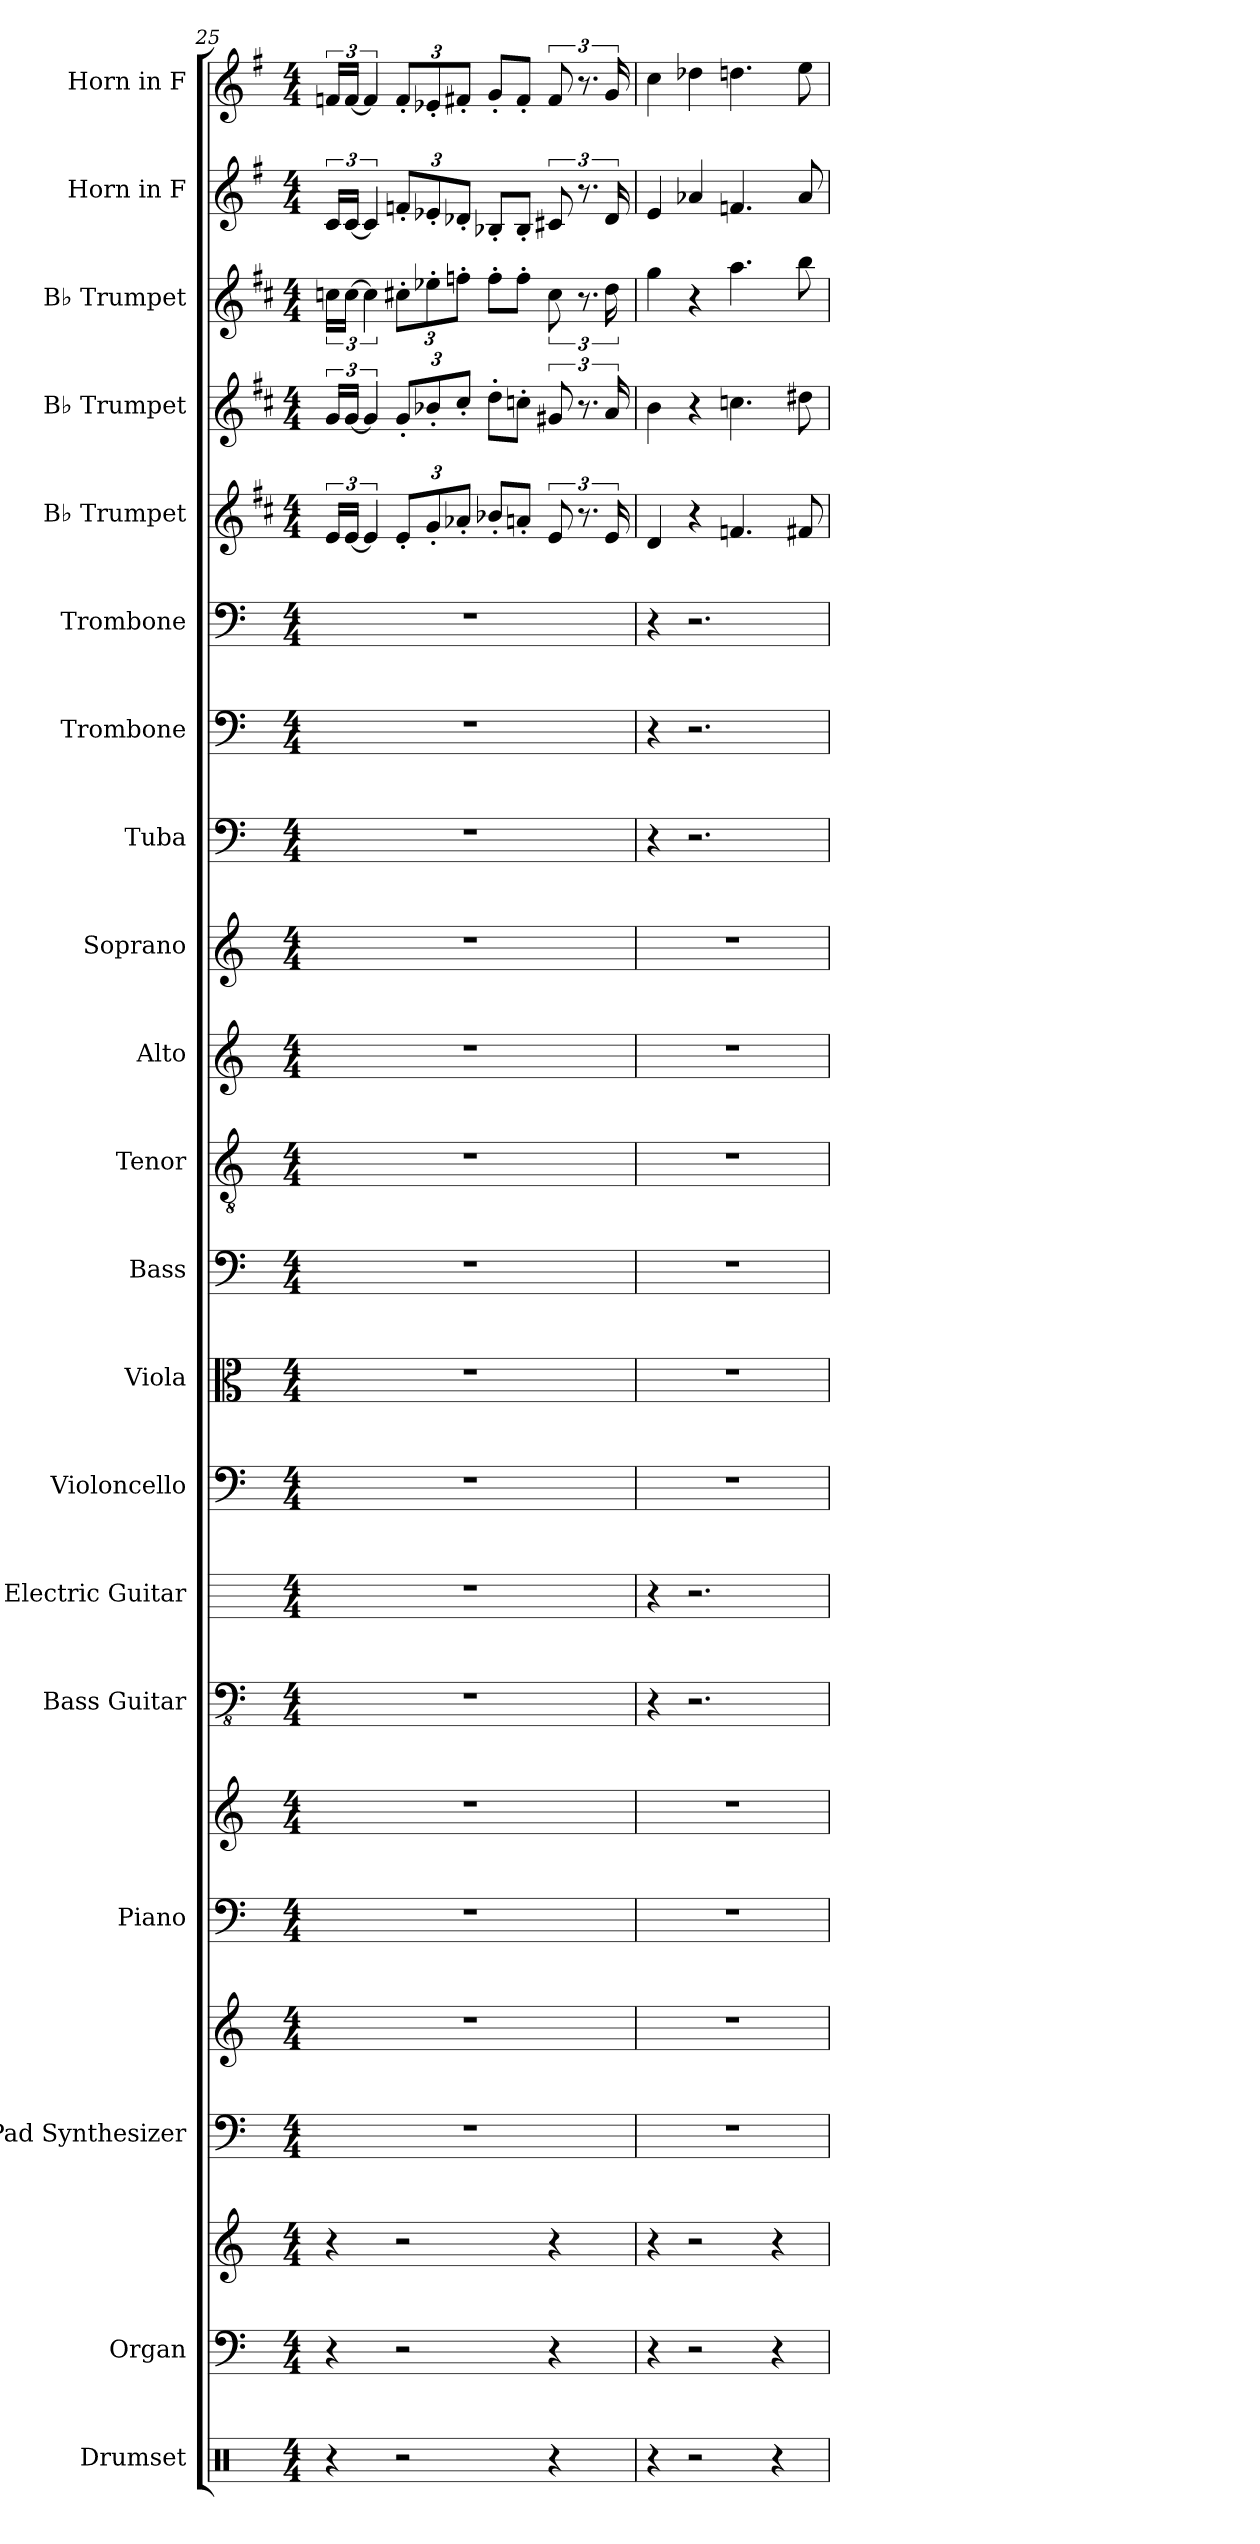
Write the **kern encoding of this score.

**kern	**kern	**kern	**kern	**kern	**kern	**kern	**kern	**kern	**kern	**kern	**kern	**kern	**kern	**kern	**kern	**kern	**kern	**kern	**kern	**kern	**kern	**kern
*part20	*part19	*part19	*part18	*part18	*part17	*part17	*part16	*part15	*part14	*part13	*part12	*part11	*part10	*part9	*part8	*part7	*part6	*part5	*part4	*part3	*part2	*part1
*staff23	*staff22	*staff21	*staff20	*staff19	*staff18	*staff17	*staff16	*staff15	*staff14	*staff13	*staff12	*staff11	*staff10	*staff9	*staff8	*staff7	*staff6	*staff5	*staff4	*staff3	*staff2	*staff1
*I"Drumset	*I"Organ	*	*I"Pad Synthesizer	*	*I"Piano	*	*I"Bass Guitar	*I"Electric Guitar	*I"Violoncello	*I"Viola	*I"Bass	*I"Tenor	*I"Alto	*I"Soprano	*I"Tuba	*I"Trombone	*I"Trombone	*I"B♭ Trumpet	*I"B♭ Trumpet	*I"B♭ Trumpet	*I"Horn in F	*I"Horn in F
*I'Drs.	*I'Org.	*	*I'Synth.	*	*I'Pno.	*	*I'B. Guit.	*I'El. Guit.	*I'Vc.	*I'Vla.	*I'B.	*I'T.	*I'A.	*I'S.	*I'Tba.	*I'Tbn.	*I'Tbn.	*I'B♭ Tpt.	*I'B♭ Tpt.	*I'B♭ Tpt.	*	*
!!LO:PB:g=z
*clefX	*clefF4	*clefG2	*clefF4	*clefG2	*clefF4	*clefG2	*clefFv4	*	*clefF4	*clefC3	*clefF4	*clefGv2	*clefG2	*clefG2	*clefF4	*clefF4	*clefF4	*clefG2	*clefG2	*clefG2	*clefG2	*clefG2
*	*	*	*	*	*	*	*	*	*	*	*	*	*	*	*	*	*	*ITrd1c2	*ITrd1c2	*ITrd1c2	*ITrd4c7	*ITrd4c7
*k[]	*k[]	*k[]	*k[]	*k[]	*k[]	*k[]	*k[]	*k[]	*k[]	*k[]	*k[]	*k[]	*k[]	*k[]	*k[]	*k[]	*k[]	*k[]	*k[]	*k[]	*k[]	*k[]
*M4/4	*M4/4	*M4/4	*M4/4	*M4/4	*M4/4	*M4/4	*M4/4	*M4/4	*M4/4	*M4/4	*M4/4	*M4/4	*M4/4	*M4/4	*M4/4	*M4/4	*M4/4	*M4/4	*M4/4	*M4/4	*M4/4	*M4/4
=25	=25	=25	=25	=25	=25	=25	=25	=25	=25	=25	=25	=25	=25	=25	=25	=25	=25	=25	=25	=25	=25	=25
4r	4r	4r	1r	1r	1r	1r	1r	1r	1r	1r	1r	1r	1r	1r	1r	1r	1r	24d/LL	24f/LL	24b-X\LL	24F/LL	24B-X/LL
.	.	.	.	.	.	.	.	.	.	.	.	.	.	.	.	.	.	[24d/JJ	[24f/JJ	[24b-\JJ	[24F/JJ	[24B-/JJ
.	.	.	.	.	.	.	.	.	.	.	.	.	.	.	.	.	.	6d/]	6f/]	6b-\]	6F/]	6B-/]
*	*	*	*	*	*	*	*	*	*	*	*	*	*	*	*	*	*	*Xbrackettup	*Xbrackettup	*Xbrackettup	*Xbrackettup	*Xbrackettup
2r	2r	2r	.	.	.	.	.	.	.	.	.	.	.	.	.	.	.	12d'/L	12f'/L	12bn'\L	12B-X'/L	12B-'/L
.	.	.	.	.	.	.	.	.	.	.	.	.	.	.	.	.	.	12f'/	12a-X'/	12dd-X'\	12A-X'/	12A-X'/
.	.	.	.	.	.	.	.	.	.	.	.	.	.	.	.	.	.	12g-X'/J	12b'/J	12ee-X'\J	12G-X'/J	12Bn'/J
.	.	.	.	.	.	.	.	.	.	.	.	.	.	.	.	.	.	8a-X'/L	8cc'\L	8ee-'\L	8E-X'/L	8c'/L
.	.	.	.	.	.	.	.	.	.	.	.	.	.	.	.	.	.	8gn'/J	8b-X'\J	8ee-'\J	8E-'/J	8B'/J
*	*	*	*	*	*	*	*	*	*	*	*	*	*	*	*	*	*	*brackettup	*brackettup	*brackettup	*brackettup	*brackettup
4r	4r	4r	.	.	.	.	.	.	.	.	.	.	.	.	.	.	.	12d/	12f#X/	12b\	12F#X/	12B/
.	.	.	.	.	.	.	.	.	.	.	.	.	.	.	.	.	.	12.r	12.r	12.r	12.r	12.r
.	.	.	.	.	.	.	.	.	.	.	.	.	.	.	.	.	.	24d/	24g/	24cc\	24G-/	24c/
=26	=26	=26	=26	=26	=26	=26	=26	=26	=26	=26	=26	=26	=26	=26	=26	=26	=26	=26	=26	=26	=26	=26
4r	4r	4r	1r	1r	1r	1r	4r	4r	1r	1r	1r	1r	1r	1r	4r	4r	4r	4c/	4a\	4ff\	4A/	4f\
2r	2r	2r	.	.	.	.	2.r	2.r	.	.	.	.	.	.	2.r	2.r	2.r	4r	4r	4r	4d-X/	4g-X\
.	.	.	.	.	.	.	.	.	.	.	.	.	.	.	.	.	.	4.e-X/	4.b-X\	4.gg\	4.B-X/	4.gn\
4r	4r	4r	.	.	.	.	.	.	.	.	.	.	.	.	.	.	.	.	.	.	.	.
.	.	.	.	.	.	.	.	.	.	.	.	.	.	.	.	.	.	8en/	8cc#X\	8aa\	8d-/	8a\
=	=	=	=	=	=	=	=	=	=	=	=	=	=	=	=	=	=	=	=	=	=	=
*-	*-	*-	*-	*-	*-	*-	*-	*-	*-	*-	*-	*-	*-	*-	*-	*-	*-	*-	*-	*-	*-	*-
